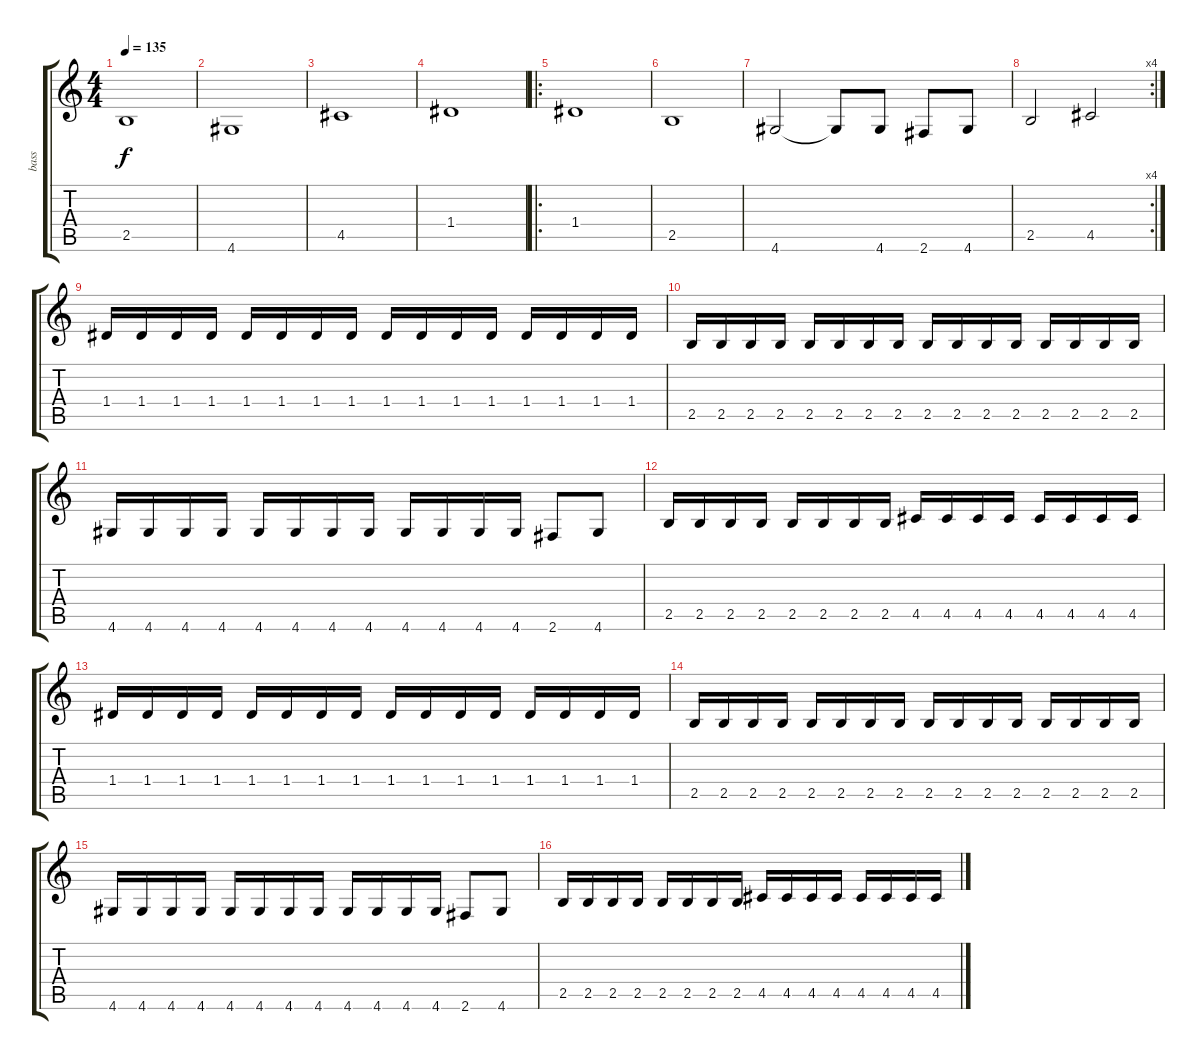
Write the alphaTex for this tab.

\track ("bass" "bass") {instrument electricbassfinger}
\staff {score tabs}
\tuning (E4 B3 G3 D3 A2 E2) {hide}
\ts (4 4)
\tempo 135
\clef g2
\ks c
2.5.1{dy f} |
4.6.1 |
4.5.1 |
1.4.1 |
\ro
1.4.1 |
2.5.1 |
4.6.2 4.6{t}.8 4.6.8 2.6.8 4.6.8 |
\rc 4
2.5.2 4.5.2 |
1.4.16 1.4.16 1.4.16 1.4.16 1.4.16 1.4.16 1.4.16 1.4.16 1.4.16 1.4.16 1.4.16 1.4.16 1.4.16 1.4.16 1.4.16 1.4.16 |
2.5.16 2.5.16 2.5.16 2.5.16 2.5.16 2.5.16 2.5.16 2.5.16 2.5.16 2.5.16 2.5.16 2.5.16 2.5.16 2.5.16 2.5.16 2.5.16 |
4.6.16 4.6.16 4.6.16 4.6.16 4.6.16 4.6.16 4.6.16 4.6.16 4.6.16 4.6.16 4.6.16 4.6.16 2.6.8 4.6.8 |
2.5.16 2.5.16 2.5.16 2.5.16 2.5.16 2.5.16 2.5.16 2.5.16 4.5.16 4.5.16 4.5.16 4.5.16 4.5.16 4.5.16 4.5.16 4.5.16 |
1.4.16 1.4.16 1.4.16 1.4.16 1.4.16 1.4.16 1.4.16 1.4.16 1.4.16 1.4.16 1.4.16 1.4.16 1.4.16 1.4.16 1.4.16 1.4.16 |
2.5.16 2.5.16 2.5.16 2.5.16 2.5.16 2.5.16 2.5.16 2.5.16 2.5.16 2.5.16 2.5.16 2.5.16 2.5.16 2.5.16 2.5.16 2.5.16 |
4.6.16 4.6.16 4.6.16 4.6.16 4.6.16 4.6.16 4.6.16 4.6.16 4.6.16 4.6.16 4.6.16 4.6.16 2.6.8 4.6.8 |
2.5.16 2.5.16 2.5.16 2.5.16 2.5.16 2.5.16 2.5.16 2.5.16 4.5.16 4.5.16 4.5.16 4.5.16 4.5.16 4.5.16 4.5.16 4.5.16
